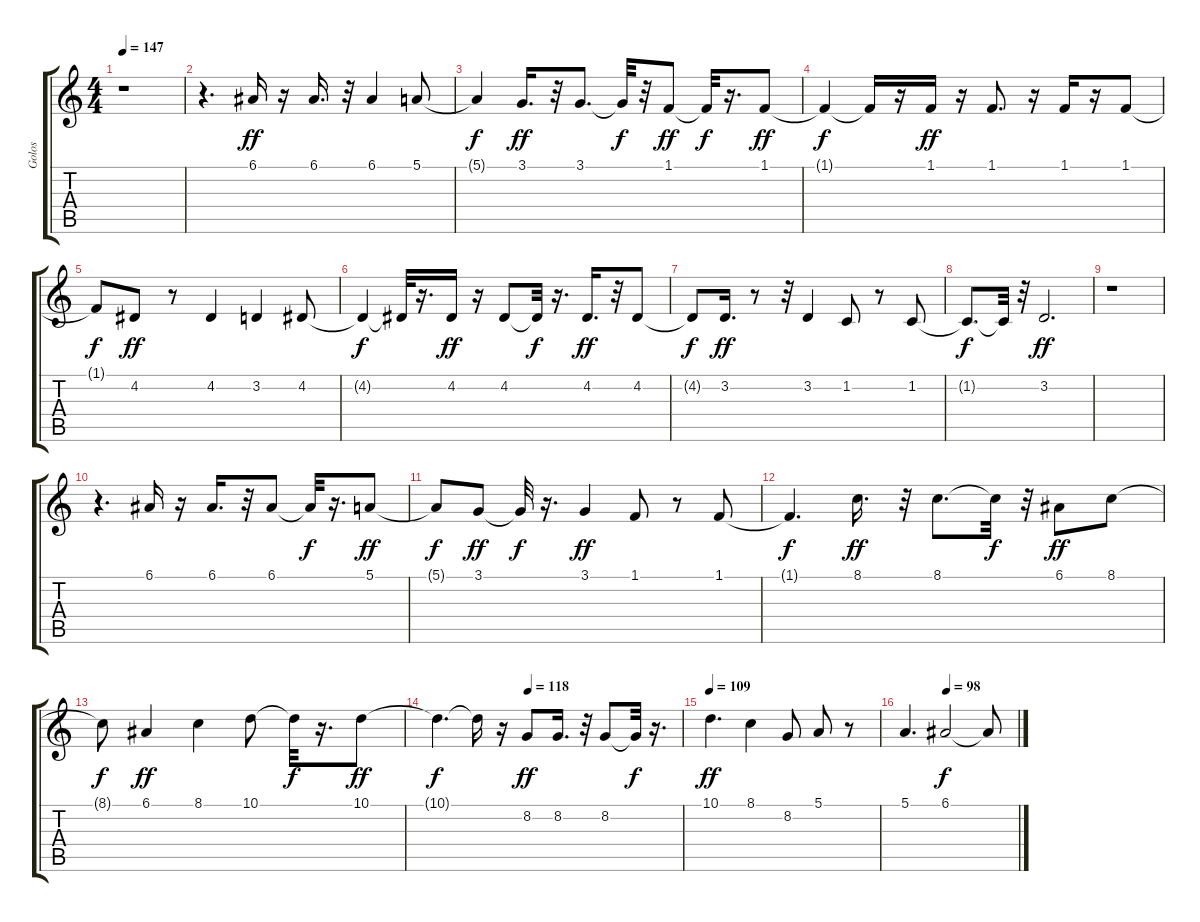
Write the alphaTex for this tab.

\track ("Golos" "Golos") {instrument voiceoohs}
\staff {score tabs}
\tuning (E4 B3 G3 D3 A2 E2) {hide}
\ts (4 4)
\tempo 147
\clef g2
\ks c
r.1{dy f} |
r.4{d} 6.1.16{dy ff} r.16 6.1.16{d} r.32 6.1.4 5.1.8 |
5.1{t}.4{dy f} 3.1.16{d dy ff} r.32 3.1.8{d} 3.1{t}.32{dy f} r.32 1.1.8{dy ff} 1.1{t}.32{dy f} r.16{d} 1.1.8{dy ff} |
1.1{t}.4{dy f} 1.1{t}.16 r.16 1.1.16{dy ff} r.16 1.1.8{d} r.16 1.1.16 r.16 1.1.8 |
1.1{t}.8{dy f} 4.2.8{dy ff} r.8 4.2.4 3.2.4 4.2.8 |
4.2{t}.4{dy f} 4.2{t}.32 r.16{d} 4.2.16{dy ff} r.16 4.2.8 4.2{t}.32{dy f} r.16{d} 4.2.16{d dy ff} r.32 4.2.8 |
4.2{t}.8{dy f} 3.2.16{d dy ff} r.8 r.32 3.2.4 1.2.8 r.8 1.2.8 |
1.2{t}.8{d dy f} 1.2{t}.32 r.32 3.2.2{d dy ff} |
r.1 |
r.4{d} 6.1.16 r.16 6.1.16{d} r.32 6.1.8 6.1{t}.32{dy f} r.16{d} 5.1.8{dy ff} |
5.1{t}.8{dy f} 3.1.8{dy ff} 3.1{t}.32{dy f} r.16{d} 3.1.4{dy ff} 1.1.8 r.8 1.1.8 |
1.1{t}.4{d dy f} 8.1.16{d dy ff} r.32 8.1.8{d} 8.1{t}.32{dy f} r.32 6.1.8{dy ff} 8.1.8 |
8.1{t}.8{dy f} 6.1.4{dy ff} 8.1.4 10.1.8 10.1{t}.32{dy f} r.16{d} 10.1.8{dy ff} |
\tempo (118 0.375)
10.1{t}.4{d dy f} 10.1{t}.16 r.16 8.2.8{dy ff instrument clarinet} 8.2.16{d instrument clarinet} r.32 8.2.8{instrument clarinet} 8.2{t}.32{dy f} r.16{d} |
\tempo 109
10.1.4{d dy ff instrument clarinet} 8.1.4{instrument clarinet} 8.2.8{instrument clarinet} 5.1.8{instrument clarinet} r.8 |
\tempo (98 0.375)
5.1.4{d instrument clarinet} 6.1.2{dy f instrument clarinet} 6.1{t}.8
